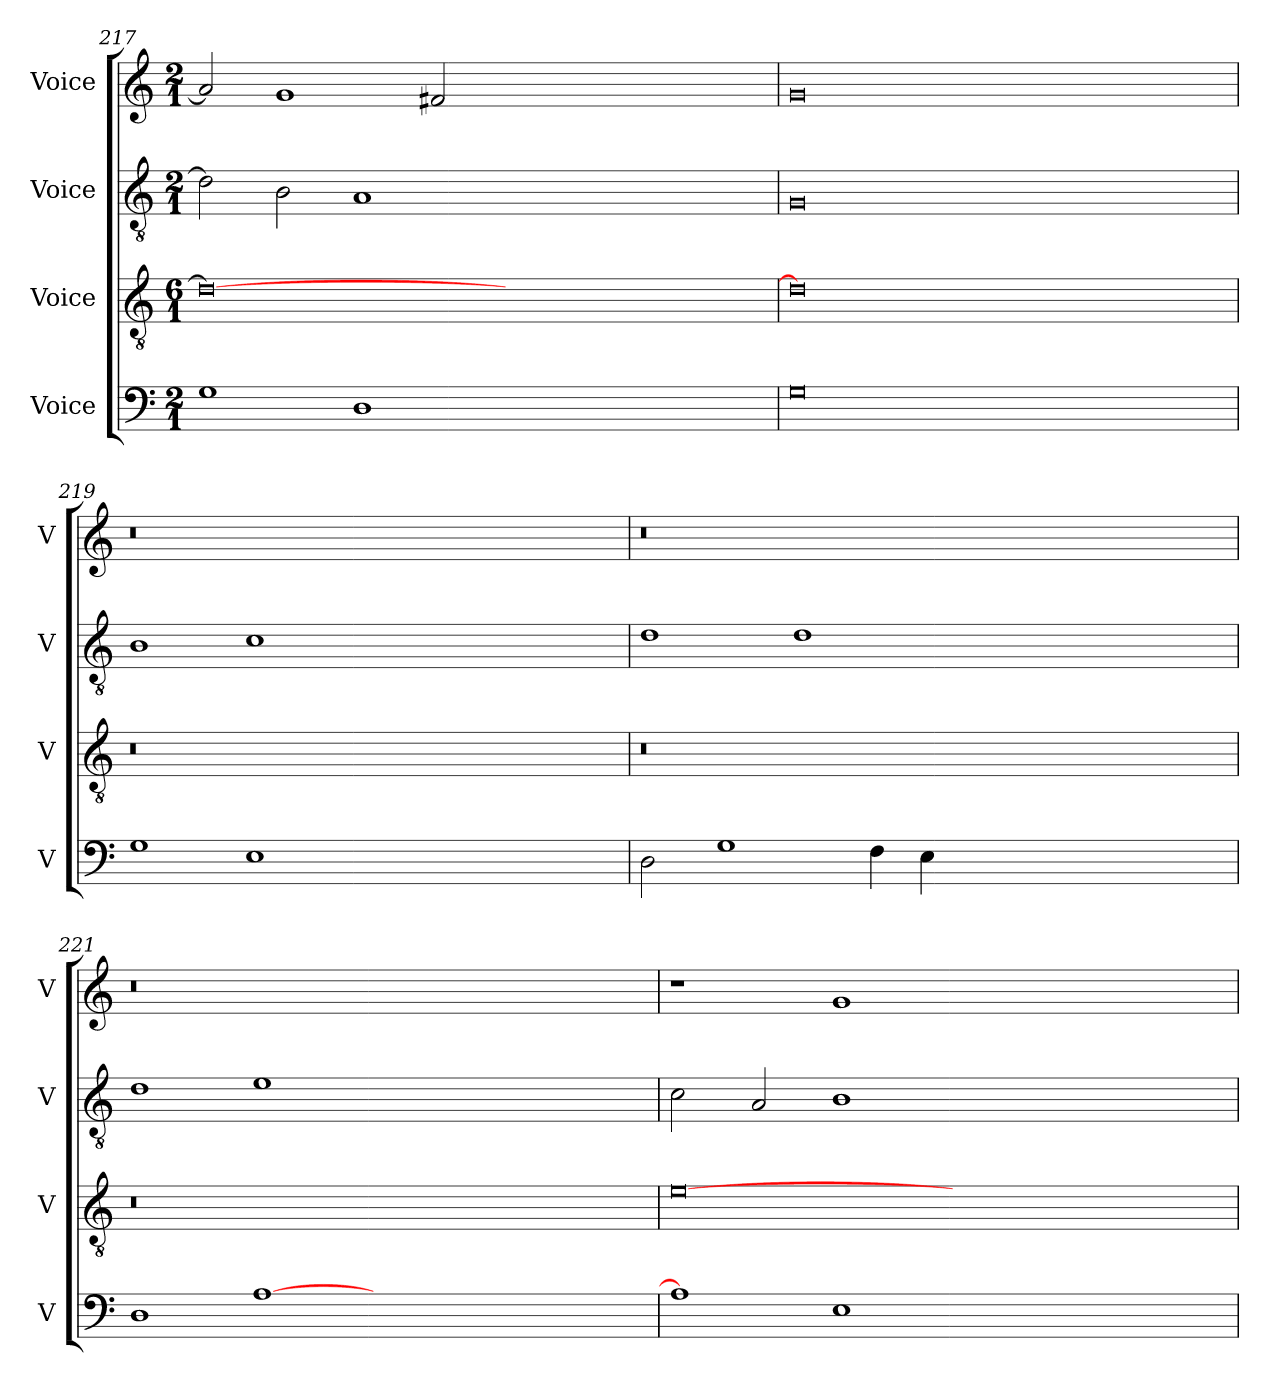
**kern	**kern	**kern	**kern
*part4	*part3	*part2	*part1
*staff4	*staff3	*staff2	*staff1
*I"Voice	*I"Voice	*I"Voice	*I"Voice
*I'V	*I'V	*I'V	*I'V
*clefF4	*clefGv2	*clefGv2	*clefG2
*k[]	*k[]	*k[]	*k[]
*M2/1	*M6/1	*M2/1	*M2/1
=217	=217	=217	=217
1G	0d_	2d\]	2a/]
.	.	2B\	1g
1D	.	1A	.
.	.	.	2f#X/
00ryy	00ryy	00ryy	00ryy
!!LO:PB:g=z
=218	=218	=218	=218
0G	0d]	0G	0g
00ryy	00ryy	00ryy	00ryy
=219	=219	=219	=219
1G	0r	1B	0r
1E	.	1c	.
00ryy	00ryy	00ryy	00ryy
!!LO:LB:g=z
=220	=220	=220	=220
2D\	0r	1d	0r
1G	.	.	.
.	.	1d	.
4F\	.	.	.
4E\	.	.	.
00ryy	00ryy	00ryy	00ryy
=221	=221	=221	=221
1D	0r	1d	0r
[1A	.	1e	.
00ryy	00ryy	00ryy	00ryy
!!LO:LB:g=z
=222	=222	=222	=222
1A]	[0e	2c\	1r
.	.	2A/	.
1E	.	1B	1g
00ryy	00ryy	00ryy	00ryy
=	=	=	=
*-	*-	*-	*-
